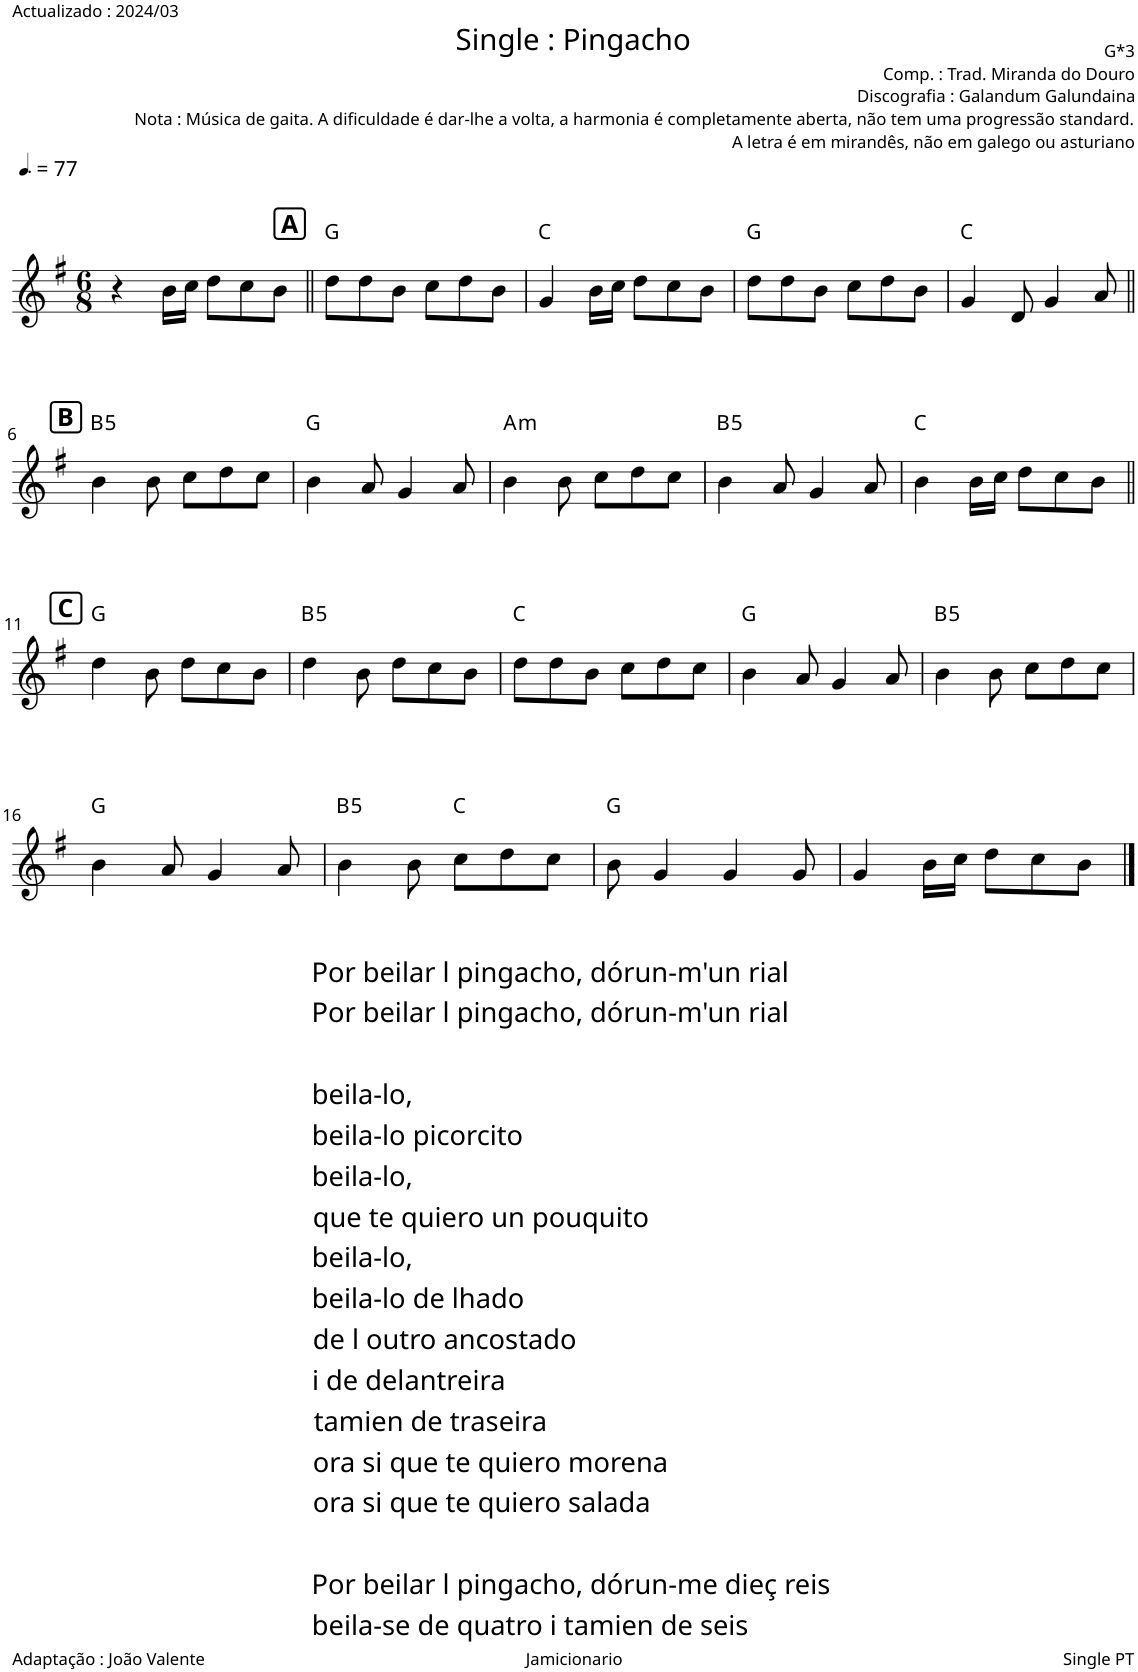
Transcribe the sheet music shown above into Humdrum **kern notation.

**kern	**harte
*part1	*part1
*staff1	*
*I"Piano	*
*I'Pno.	*
*clefG2	*
*k[f#]	*
*M6/8	*
*MM115	*
=1	=1
4r	.
16b\LL	.
16cc\JJ	.
8dd\L	.
8cc\	.
8b\J	.
!!LO:REH:place=s1:a:B:cj:fs=12:t=A
=2||	=2||
8dd\L	G:maj
8dd\	.
8b\J	.
8cc\L	.
8dd\	.
8b\J	.
=3	=3
4g/	C:maj
16b\LL	.
16cc\JJ	.
8dd\L	.
8cc\	.
8b\J	.
=4	=4
8dd\L	G:maj
8dd\	.
8b\J	.
8cc\L	.
8dd\	.
8b\J	.
=5	=5
4g/	C:maj
8d/	.
4g/	.
8a/	.
!!LO:LB:g=z
!!LO:REH:place=s1:a:B:cj:fs=12:t=B
=6||	=6||
!	!LO:H:kt=5
4b\	B:(1,5)
8b\	.
8cc\L	.
8dd\	.
8cc\J	.
=7	=7
4b\	G:maj
8a/	.
4g/	.
8a/	.
=8	=8
!	!LO:H:kt=m
4b\	A:min
8b\	.
8cc\L	.
8dd\	.
8cc\J	.
=9	=9
!	!LO:H:kt=5
4b\	B:(1,5)
8a/	.
4g/	.
8a/	.
=10	=10
4b\	C:maj
16b\LL	.
16cc\JJ	.
8dd\L	.
8cc\	.
8b\J	.
!!LO:LB:g=z
!!LO:REH:place=s1:a:B:cj:fs=12:t=C
=11||	=11||
4dd\	G:maj
8b\	.
8dd\L	.
8cc\	.
8b\J	.
=12	=12
!	!LO:H:kt=5
4dd\	B:(1,5)
8b\	.
8dd\L	.
8cc\	.
8b\J	.
=13	=13
8dd\L	C:maj
8dd\	.
8b\J	.
8cc\L	.
8dd\	.
8cc\J	.
=14	=14
4b\	G:maj
8a/	.
4g/	.
8a/	.
=15	=15
!	!LO:H:kt=5
4b\	B:(1,5)
8b\	.
8cc\L	.
8dd\	.
8cc\J	.
!!LO:LB:g=z
=16	=16
4b\	G:maj
8a/	.
4g/	.
8a/	.
=17	=17
!	!LO:H:kt=5
4b\	B:(1,5)
8b\	.
8cc\L	C:maj
8dd\	.
8cc\J	.
=18	=18
8b\	G:maj
4g/	.
4g/	.
8g/	.
=19	=19
4g/	.
16b\LL	.
16cc\JJ	.
8dd\L	.
8cc\	.
!LO:TX:b:t=Por beilar l pingacho, dórun-m'un rial	!
!LO:TX:b:t=Por beilar l pingacho, dórun-m'un rial	!
!LO:TX:b:t=beila-lo,	!
!LO:TX:b:t=beila-lo picorcito	!
!LO:TX:b:t=beila-lo,	!
!LO:TX:b:t=que te quiero un pouquito	!
!LO:TX:b:t=beila-lo,	!
!LO:TX:b:t=beila-lo de lhado	!
!LO:TX:b:t=de l outro ancostado	!
!LO:TX:b:t=i de delantreira	!
!LO:TX:b:t=tamien de traseira	!
!LO:TX:b:t=ora si que te quiero morena	!
!LO:TX:b:t=ora si que te quiero salada	!
!LO:TX:b:t=Por beilar l pingacho, dórun-me dieç reis	!
!LO:TX:b:t=beila-se de quatro i tamien de seis	!
8b\J	.
==	==
*-	*-
